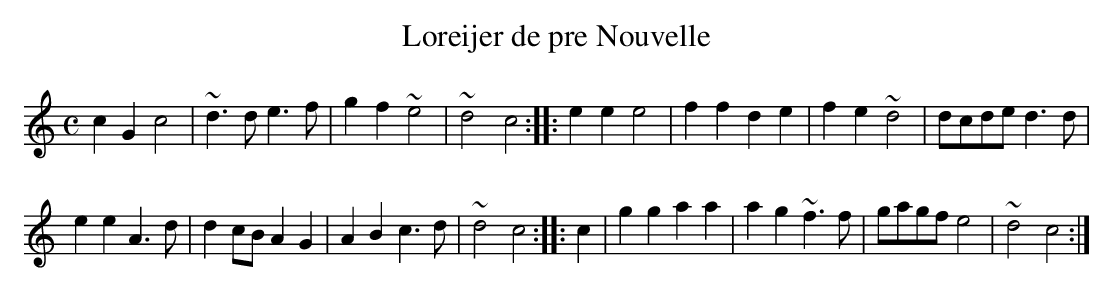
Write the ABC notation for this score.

X:1
T:Loreijer de pre Nouvelle
M:C
K:Cmaj
c2G2c4|~d3de3f|g2f2~e4|~d4c4:||:e2e2e4|f2f2d2e2|f2e2~d4|dcded3d|
e2e2A3d|d2cBA2G2|A2B2c3d|~d4c4:||:c2|g2g2a2a2|a2g2~f3f|gagfe4|~d4c4:|
